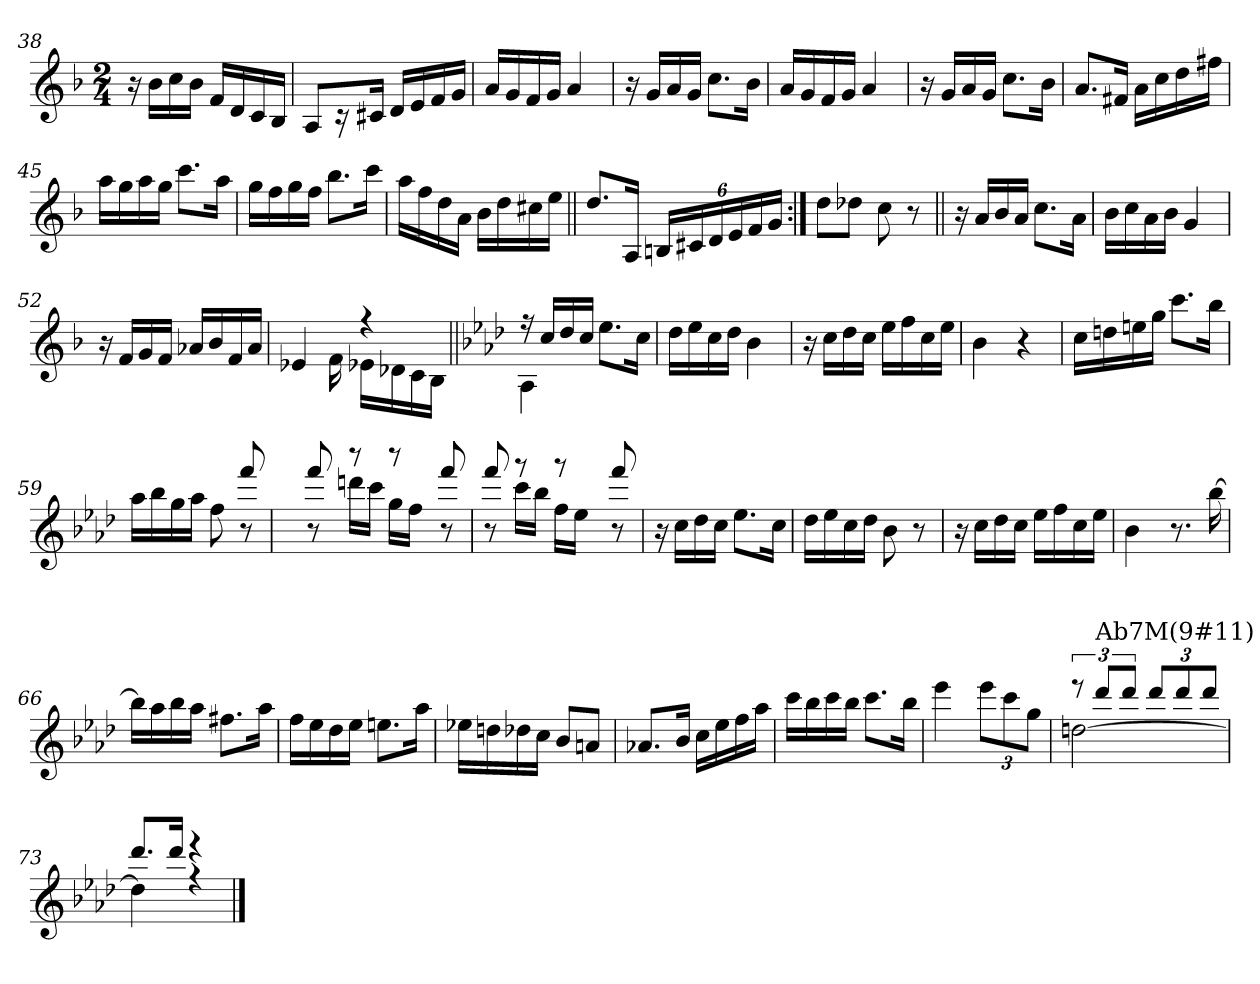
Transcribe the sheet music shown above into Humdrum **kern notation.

**kern
*part1
*staff1
!!LO:PB:g=z
*clefG2
*k[b-]
*F:
*M2/4
=38
16r
16b-\LL
16cc\
16b-\JJ
16f/LL
16d/
16c/
16B-/JJ
=39
8A/L
16r
16c#X/Jk
16d/LL
16e/
16f/
16g/JJ
=40
16a/LL
16g/
16f/
16g/JJ
4a/
=41
16r
16g/LL
16a/
16g/JJ
8.cc\L
16b-\Jk
!!LO:LB:g=z
=42
16a/LL
16g/
16f/
16g/JJ
4a/
=43
16r
16g/LL
16a/
16g/JJ
8.cc\L
16b-\Jk
=44
8.a/L
16f#X/Jk
16a\LL
16cc\
16dd\
16ff#X\JJ
=45
16aa\LL
16gg\
16aa\
16gg\JJ
8.ccc\L
16aa\Jk
!!LO:LB:g=z
=46
16gg\LL
16ff\
16gg\
16ff\JJ
8.bb-\L
16ccc\Jk
=47
16aa\LL
16ff\
16dd\
16a\JJ
16b-\LL
16dd\
16cc#X\
16ee\JJ
=48||
8.dd/L
16A/Jk
24Bn/LL
24c#X/
24d/
24e/
24f/
24g/JJ
=49:|!
8dd\L
8dd-X\J
8cc\
8r
!!LO:LB:g=z
=50||
16r
16a/LL
16b-/
16a/JJ
8.cc\L
16a\Jk
=51
16b-\LL
16cc\
16a\
16b-\JJ
4g/
=52
16r
16f/LL
16g/
16f/JJ
16a-X/LL
16b-/
16f/
16a-/JJ
=53
*^
4e-X/	8.ryy
.	16f\
4ree	16e-X\LL
.	16d-X\
.	16c\
.	16B-\JJ
!!LO:LB:g=z	!!
=54||	=54||
*k[b-e-a-d-]	*
*A-:	*
16ree	4A-\
16cc/LL	.
16dd-/	.
16cc/JJ	.
8.ee-\L	4ryy
16cc\Jk	.
*v	*v
=55
16dd-\LL
16ee-\
16cc\
16dd-\JJ
4b-\
=56
16r
16cc\LL
16dd-\
16cc\JJ
16ee-\LL
16ff\
16cc\
16ee-\JJ
=57
4b-\
4r
!!LO:LB:g=z
=58
16cc\LL
16ddn\
16een\
16gg\JJ
8.ccc\L
16bb-\Jk
=59
*^
*	*^
16aa-\LL	4.ryy	4.ryy
16bb-\	.	.
16gg\	.	.
16aa-\JJ	.	.
8ff\	.	.
8r	8F\yy 8An\yy 8c\yy 8e-\yy	8fff!/
=60	=60	=60
8r	8F\yy 8A-\yy 8B-\yy 8dn\yy	8fff!/
16dddn\LL	8ryy	8raaa
16ccc\JJ	.	.
16gg\LL	8ryy	8raaa
16ff\JJ	.	.
8r	8F\yy 8A-\yy 8B-\yy 8d\yy	8fff!/
=61	=61	=61
8r	8E-\yy 8G\yy 8B-\yy 8d-\yy	8fff!/
16ccc\LL	8ryy	8rfff
16bb-\JJ	.	.
16ff\LL	8ryy	8rfff
16ee-\JJ	.	.
8r	8D-\yy 8F-X\yy 8G\yy 8B--X\yy	8fff!/
*v	*v	*v
!!LO:LB:g=z
=62
16r
16cc\LL
16dd-\
16cc\JJ
8.ee-\L
16cc\Jk
=63
16dd-\LL
16ee-\
16cc\
16dd-\JJ
8b-\
8r
=64
16r
16cc\LL
16dd-\
16cc\JJ
16ee-\LL
16ff\
16cc\
16ee-\JJ
=65
4b-\
8.r
[16bb-\
!!LO:LB:g=z
=66
16bb-\LL]
16aa-\
16bb-\
16aa-\JJ
8.ff#X\L
16aa-\Jk
=67
16ff\LL
16ee-\
16dd-\
16ee-\JJ
8.een\L
16aa-\Jk
=68
16ee-X\LL
16ddn\
16dd-X\
16cc\JJ
8b-/L
8an/J
=69
8.a-X/L
16b-/Jk
16cc\LL
16ee-\
16ff\
16aa-\JJ
!!LO:LB:g=z
=70
16ccc\LL
16bb-\
16ccc\
16bb-\JJ
8.ccc\L
16bb-\Jk
=71
4eee-\
12eee-\L
12ccc\
12gg\J
=72
*^
[>2ddn\	12rddd
!	!LO:TX:a:t=Ab7M(9#11)
.	12ddd-!/L
.	12ddd-!/J
.	12ddd-!/L
.	12ddd-!/
.	12ddd-!/J
=73	=73
4dd\]	8.ddd-!/L
.	16ddd-!/Jk
4r	4rddd
*v	*v
==
*-
